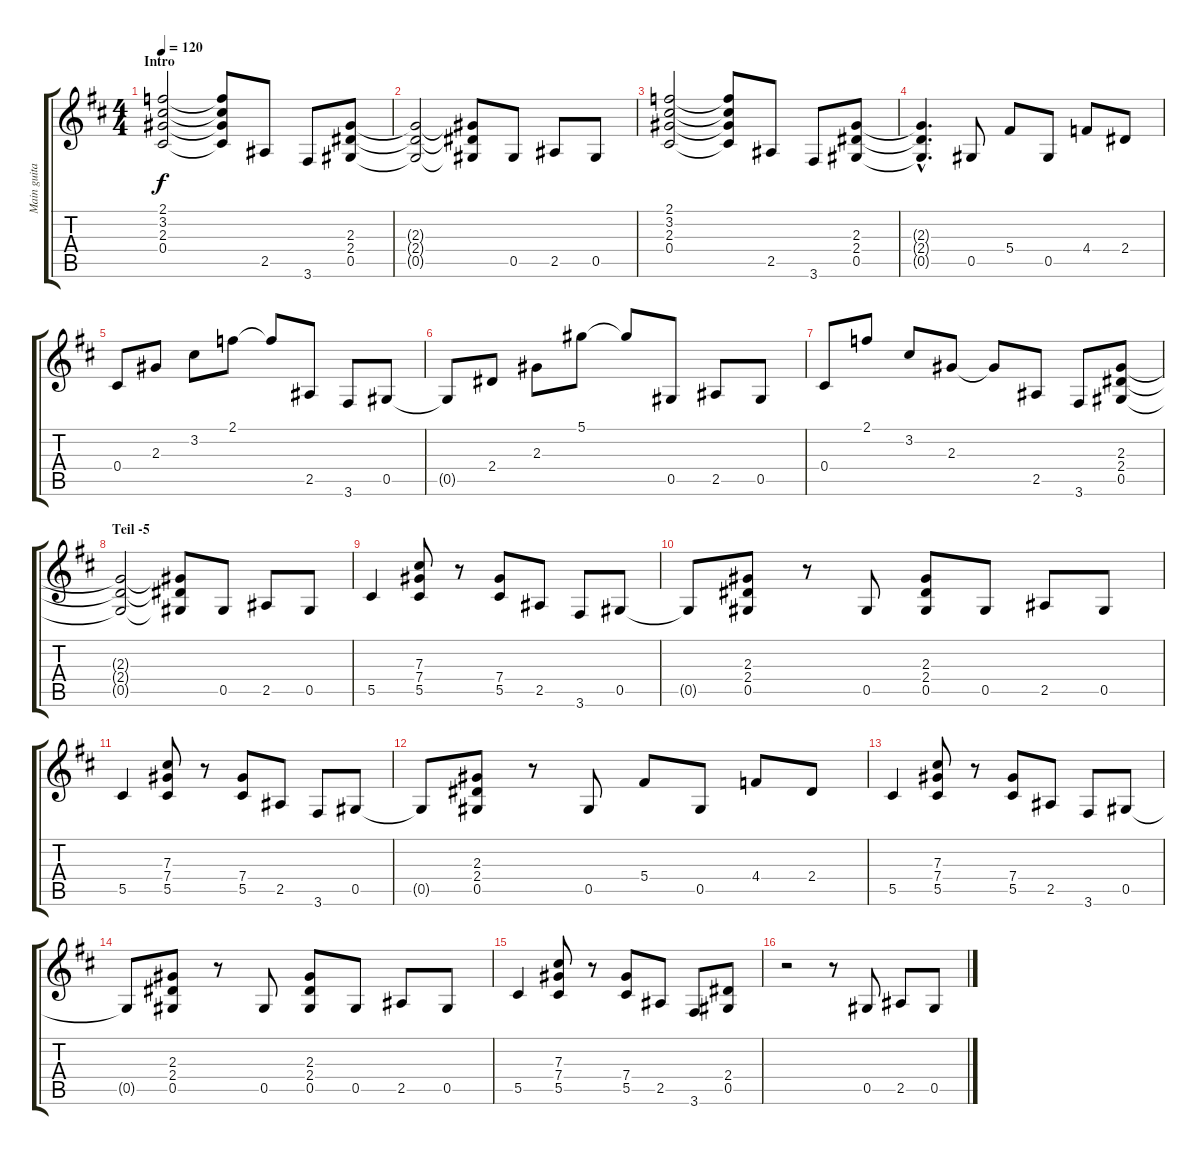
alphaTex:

\track ("Main guitar" "Main guita") {instrument electricguitarclean}
\staff {score tabs}
\tuning (Eb4 Bb3 Gb3 Db3 Ab2 Eb2) {hide}
\ts (4 4)
\section ("" "Intro")
\tempo 120
\clef g2
\ks d
(2.1 3.2 2.3 0.4).2{dy f instrument electricguitarclean} (2.1{t} 3.2{t} 2.3{t} 0.4{t}).8 2.5.8 3.6.8 (2.3 2.4 0.5).8 |
(2.3{t} 2.4{t} 0.5{t}).2 (2.3{t} 2.4{t} 0.5{t}).8 0.5.8 2.5.8 0.5.8 |
(2.1 3.2 2.3 0.4).2 (2.1{t} 3.2{t} 2.3{t} 0.4{t}).8 2.5.8 3.6.8 (2.3 2.4 0.5).8 |
(2.3{hac t} 2.4{hac t} 0.5{hac t}).4{d} 0.5.8 5.4.8 0.5.8 4.4.8 2.4.8 |
0.4.8 2.3.8 3.2.8 2.1.8 2.1{t}.8 2.5.8 3.6.8 0.5.8 |
0.5{t}.8 2.4.8 2.3.8 5.1.8 5.1{t}.8 0.5.8 2.5.8 0.5.8 |
0.4.8 2.1.8 3.2.8 2.3.8 2.3{t}.8 2.5.8 3.6.8 (2.3 2.4 0.5).8 |
\section ("" "Teil -5")
(2.3{t} 2.4{t} 0.5{t}).2 (2.3{t} 2.4{t} 0.5{t}).8 0.5.8{instrument overdrivenguitar} 2.5.8 0.5.8 |
5.5.4 (7.3 7.4 5.5).8 r.8 (7.4 5.5).8 2.5.8 3.6.8 0.5.8 |
0.5{t}.8 (2.3 2.4 0.5).8 r.8 0.5.8 (2.3 2.4 0.5).8 0.5.8 2.5.8 0.5.8 |
5.5.4 (7.3 7.4 5.5).8 r.8 (7.4 5.5).8 2.5.8 3.6.8 0.5.8 |
0.5{t}.8 (2.3 2.4 0.5).8 r.8 0.5.8 5.4.8 0.5.8 4.4.8 2.4.8 |
5.5.4 (7.3 7.4 5.5).8 r.8 (7.4 5.5).8 2.5.8 3.6.8 0.5.8 |
0.5{t}.8 (2.3 2.4 0.5).8 r.8 0.5.8 (2.3 2.4 0.5).8 0.5.8 2.5.8 0.5.8 |
5.5.4 (7.3 7.4 5.5).8 r.8 (7.4 5.5).8 2.5.8 3.6.8 (2.4 0.5).8 |
r.2 r.8 0.5.8 2.5.8 0.5.8
